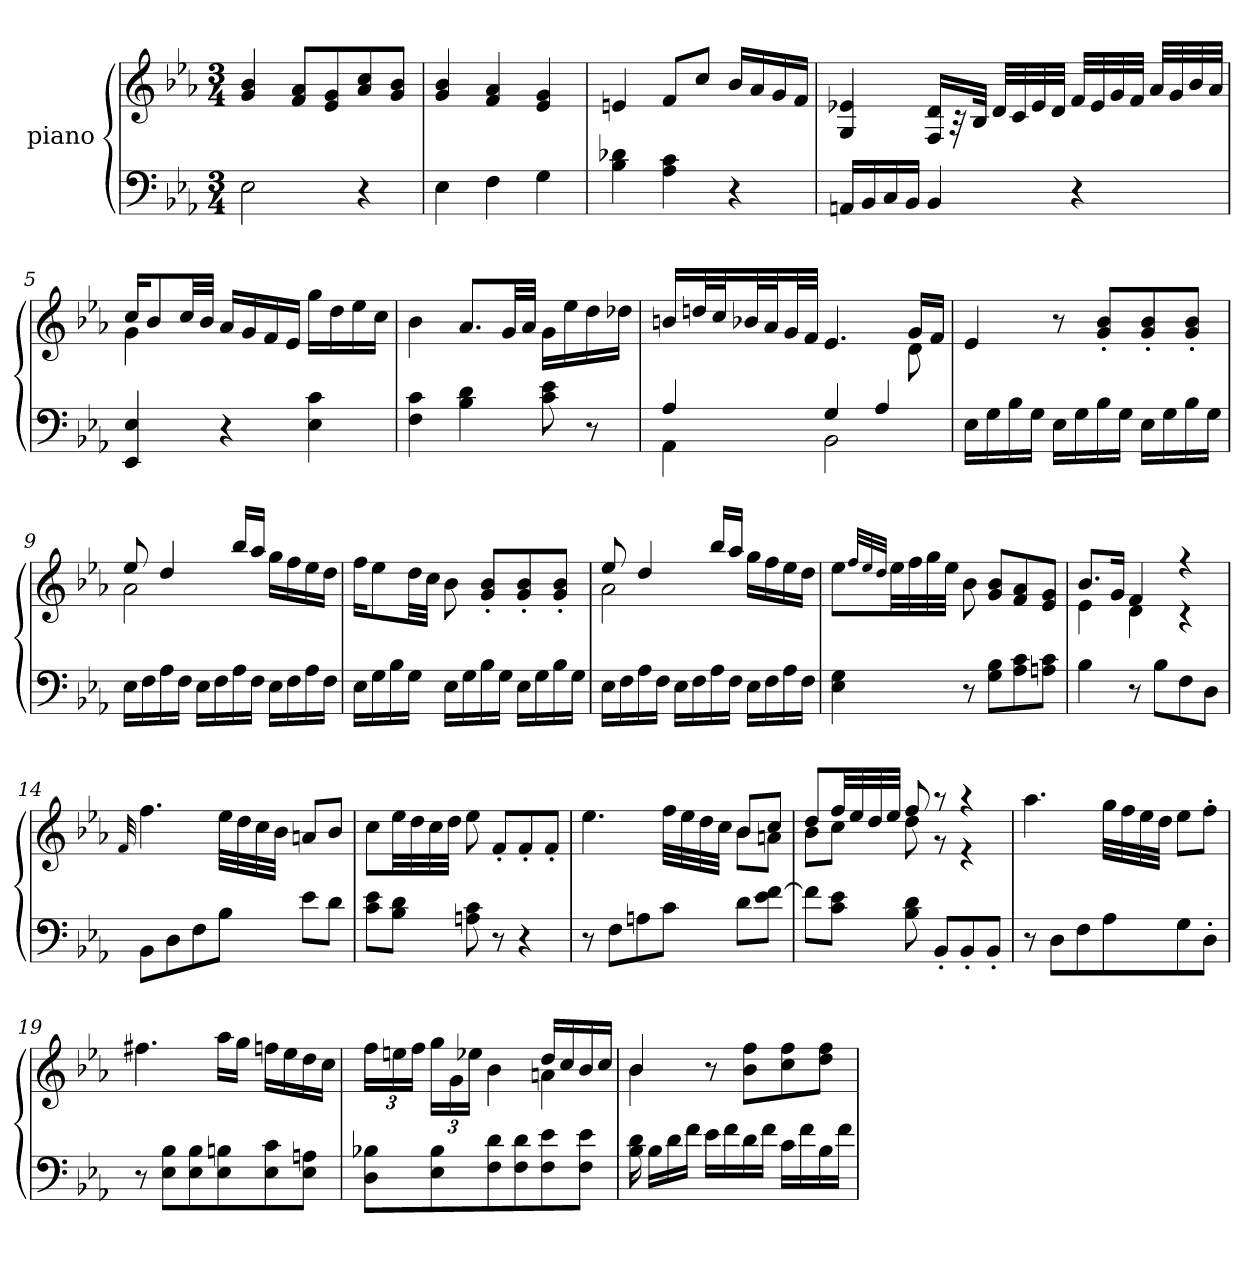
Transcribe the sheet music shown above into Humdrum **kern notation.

**kern	**kern
*part2	*part1
*staff2	*staff1
*	*I"piano
*clefF4	*clefG2
*k[b-e-a-]	*k[b-e-a-]
*E-:	*E-:
*M3/4	*M3/4
=1	=1
2E-	4g 4b-
.	8f 8a-L
.	8e- 8g
4r	8a- 8cc
.	8g 8b-J
=2	=2
4E-	4g 4b-
4F	4f 4a-
4G	4e- 4g
=3	=3
4B- 4d-X	4en
4A- 4c	8fL
.	8ccJ
4r	16b-LL
.	16a-
.	16g
.	16fJJ
=4	=4
16AAnLL	4G 4e-X
16BB-	.
16C	.
16BB-JJ	.
4BB-	16F 16dLL
.	32r
.	32B-JJk
.	32dLLL
.	32c
.	32e-
.	32dJJJ
4r	32fLLL
.	32e-
.	32g
.	32fJJJ
.	32a-LLL
.	32g
.	32b-
.	32a-JJJ
=5	=5
*	*^
4EE- 4E-	16ccKL	4g
.	8b-	.
.	32ccLL	.
.	32b-JJJ	.
4r	16a-LL	2ryy
.	16g	.
.	16f	.
.	16e-JJ	.
4E- 4c	16ggLL	.
.	16dd	.
.	16ee-	.
.	16ccJJ	.
*	*v	*v
=6	=6
4F 4c	4b-
4B- 4d	8.a-L
.	32gLL
.	32a-JJJ
8c 8e-	16gLL
.	16ee-
8r	16dd
.	16dd-XJJ
=7	=7
*^	*^
4A-	4AA-	16bnLL	8ryy
.	.	32ddnL	.
.	.	32ccJ	.
*	*	*v	*v
.	.	32b-XL
.	.	32a-J
.	.	32gL
.	.	32fJJJ
4G	2BB-	4.e-
4A-	.	.
*	*	*^
.	.	16gLL	8d
.	.	16fJJ	.
*v	*v	*	*
*	*v	*v
=8	=8
16E-LL	4e-
16G	.
16B-	.
16GJJ	.
16E-LL	8r
16G	.
16B-	8g'> 8b-'>L
16GJJ	.
16E-LL	8g'> 8b-'>
16G	.
16B-	8g'> 8b-'>J
16GJJ	.
=9	=9
*	*^
16E-LL	8ee-	2a-
16F	.	.
16A-	4dd	.
16FJJ	.	.
16E-LL	.	.
16F	.	.
16A-	16bb-LL	.
16FJJ	16aa-JJ	.
16E-LL	4ryy	16ggLL
16F	.	16ff
16A-	.	16ee-
16FJJ	.	16ddJJ
*	*v	*v
=10	=10
16E-LL	16ffKL
16G	8ee-
16B-	.
16GJJ	32ddLL
.	32ccJJJ
16E-LL	8b-
16G	.
16B-	8g'> 8b-'>L
16GJJ	.
16E-LL	8g'> 8b-'>
16G	.
16B-	8g'> 8b-'>J
16GJJ	.
=11	=11
*	*^
16E-LL	8ee-	2a-
16F	.	.
16A-	4dd	.
16FJJ	.	.
16E-LL	.	.
16F	.	.
16A-	16bb-LL	.
16FJJ	16aa-JJ	.
16E-LL	4ryy	16ggLL
16F	.	16ff
16A-	.	16ee-
16FJJ	.	16ddJJ
*	*v	*v
=12	=12
4E- 4G	8ee-L
.	32qffLL
.	32qee-
.	32qddJJ
.	32ee-LL
.	32ff
.	32gg
.	32ee-JJJ
8r	8b-
8G 8B-L	8g 8b-L
8A- 8c	8f 8a-
8An 8cJ	8e- 8gJ
=13	=13
*	*^
4B-	8.b-L	4e-
.	16gJk	.
8r	4f	4d
8B-L	.	.
8F	4r	4r
8DJ	.	.
*	*v	*v
=14	=14
.	32qqf
8BB-L	4.ff
8D	.
8F	.
8B-J	32ee-LLL
.	32dd
.	32cc
.	32b-JJJ
8e-L	8anL
8dJ	8b-J
=15	=15
8c 8e-L	8ccL
8B- 8dJ	32ee-LL
.	32dd
.	32cc
.	32ddJJJ
8An 8c	8ee-
8r	8f'>L
4r	8f'>
.	8f'>J
=16	=16
*	*^
8r	2ryy	4.ee-
8FL	.	.
8An	.	.
8cJ	.	32ffLLL
.	.	32ee-
.	.	32dd
.	.	32ccJJJ
8dL	8b-L	8b-L
8e- [8fJ	8ccJ	8anJ
=17	=17	=17
8fL]	8ddL	8b-L
8c 8e-J	32ffLL	8ccJ
.	32ee-	.
.	32dd	.
.	32ee-JJJ	.
8B- 8d	8ff	8dd
8BB-'>L	8r	8r
8BB-'>	4r	4r
8BB-'>J	.	.
*	*v	*v
=18	=18
8r	4.aa-
8DL	.
8F	.
8A-	32ggLLL
.	32ff
.	32ee-
.	32ddJJJ
8G	8ee-L
8D'>J	8ff'>J
=19	=19
8r	4.ff#X
8E- 8B-L	.
8E- 8B-	.
8E- 8Bn	16aa-LL
.	16ggJJ
8E- 8c	16ffnLL
.	16ee-
8E- 8AnJ	16dd
.	16ccJJ
=20	=20
*	*^
8D 8B-XL	2ryy	24ffLL
.	.	24een
.	.	24ffJJ
8E- 8B-	.	24ggLL
.	.	24g
.	.	24ee-XJJ
8F 8d	.	4b-
8F 8d	.	.
8F 8e-	16ddLL	4an
.	16cc	.
8F 8e-J	16b-	.
.	16ccJJ	.
=21	=21	=21
16B- 16d	4b-	4b-
16B-LL	.	.
16d	.	.
16fJJ	.	.
16e-LL	2ryy	8r
16f	.	.
16d	.	8b- 8ffL
16fJJ	.	.
16cLL	.	8cc 8ff
16f	.	.
16B-	.	8dd 8ffJ
16fJJ	.	.
*	*v	*v
=	=
*-	*-
